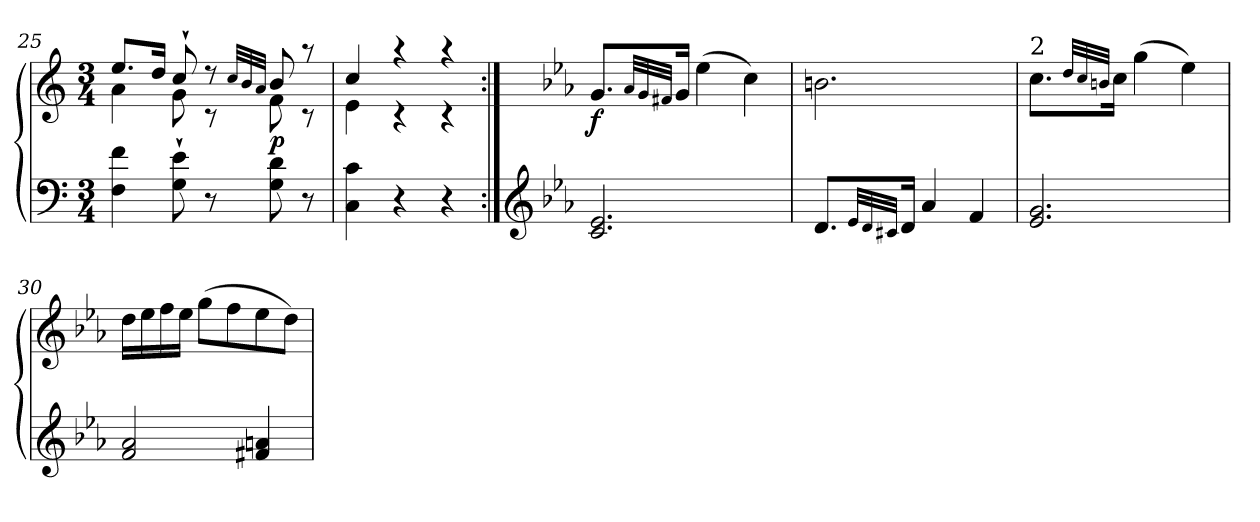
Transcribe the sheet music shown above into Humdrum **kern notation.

**kern	**kern	**dynam
*part1	*part1	*part1
*staff2	*staff1	*staff1/2
*clefF4	*clefG2	*
*k[]	*k[]	*
*M3/4	*M3/4	*
=25	=25	=25
*	*^	*
4F\ 4f\	8.ee/L	4a\	.
.	16dd/Jk	.	.
8G\` 8e\`	8cc`/	8g\	.
8r	8r	8rc	.
.	32qcc/LLL	.	.
.	32qb/	.	.
.	32qa/JJJ	.	.
!	!	!	!LO:DY:b
8G\ 8d\	8b/	8f\	p
8r	8raa	8rc	.
=26	=26	=26	=26
4C\ 4c\	4cc/	4e\	.
4r	4raa	4rc	.
4r	4raa	4rc	.
*	*v	*v	*
!!LO:PB:g=z
=27:|!	=27:|!	=27:|!
*clefG2	*	*
*k[b-e-a-]	*k[b-e-a-]	*
*E-:	*E-:	*
*	*^	*
!	!	!	!LO:DY:b
*	*v	*v	*
2.c/ 2.e-i/	8.g/L	f
.	32qa-/LLL	.
.	32qg/	.
.	32qf#X/JJJ	.
.	16g/Jk	.
.	(>4ee-i\	.
.	4cc\)	.
=28	=28	=28
8.d/L	2.bn\	.
32qe-/LLL	.	.
32qd/	.	.
32qc#X/JJJ	.	.
16d/Jk	.	.
4a-i/	.	.
4f/	.	.
=29	=29	=29
!	!LO:TX:a:t=2	!
2.e-/ 2.g/	8.cc\L	.
.	32qdd/LLL	.
.	32qcc/	.
.	32qbn/JJJ	.
.	16cc\Jk	.
.	(>4gg\	.
.	4ee-\)	.
=30	=30	=30
2f/ 2a-/	16dd\LL	.
.	16ee-\	.
.	16ff\	.
.	16ee-\JJ	.
.	(>8gg\L	.
.	8ff\	.
4f#X/ 4an/	8ee-\	.
.	8dd\J)	.
=	=	=
*-	*-	*-
